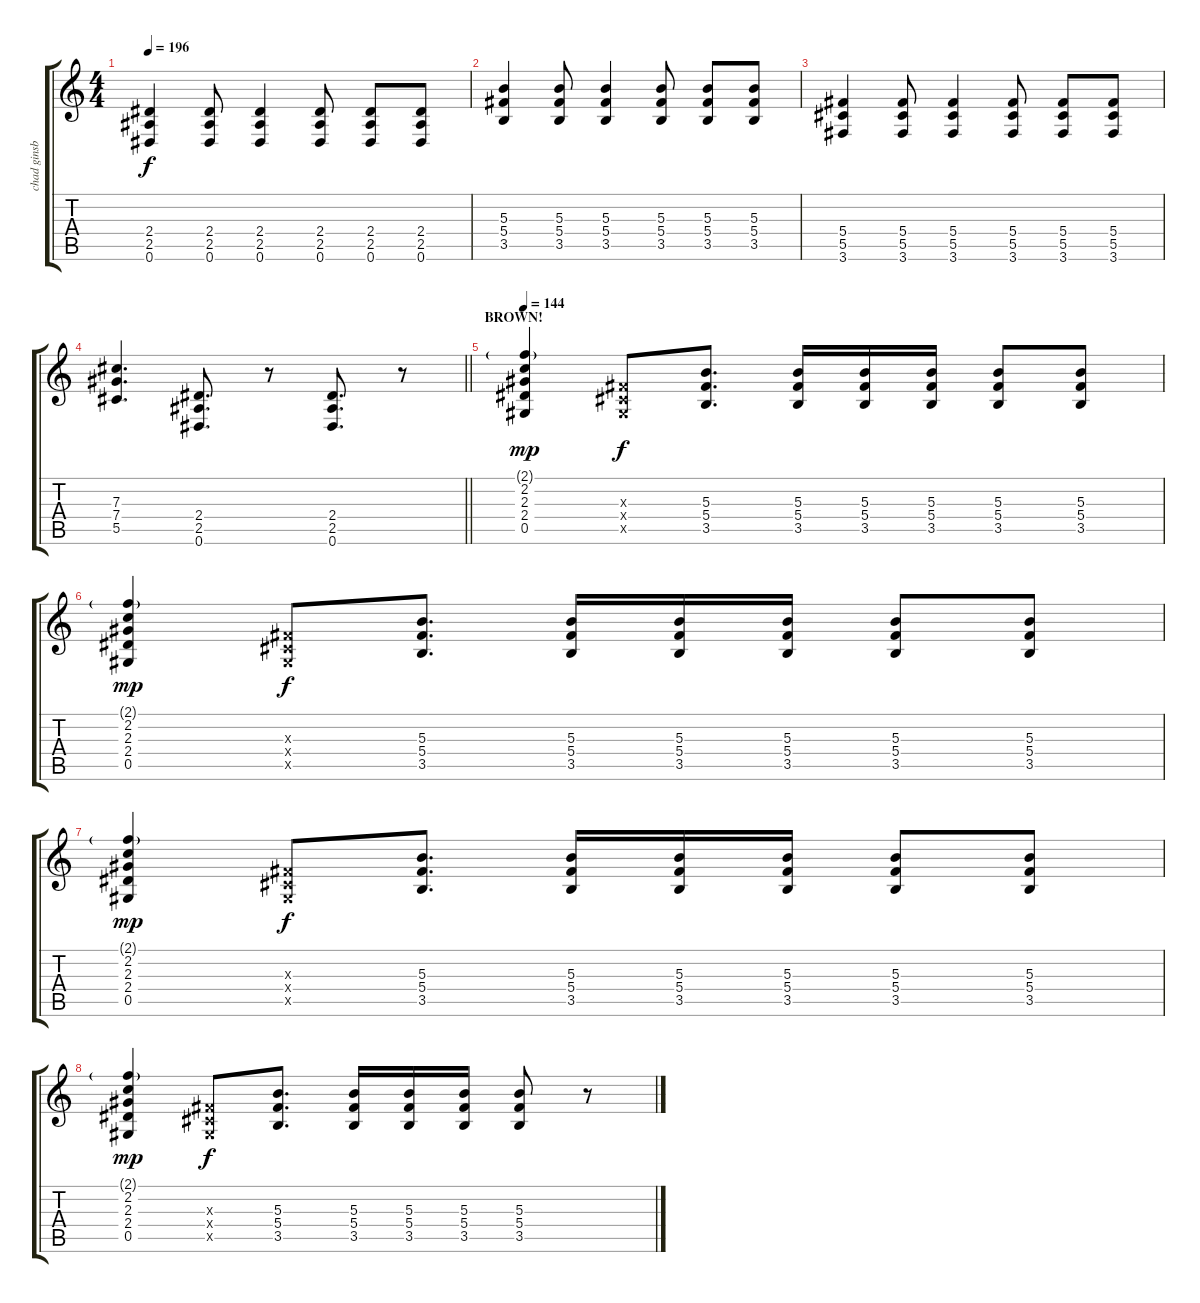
\track ("chad ginsburg" "chad ginsb") {instrument distortionguitar}
\staff {score tabs}
\tuning (Eb4 Bb3 Gb3 Db3 Ab2 Eb2) {hide}
\ts (4 4)
\tempo 196
\clef g2
\ks c
(2.4 2.5 0.6).4{dy f} (2.4 2.5 0.6).8 (2.4 2.5 0.6).4 (2.4 2.5 0.6).8 (2.4 2.5 0.6).8 (2.4 2.5 0.6).8 |
(5.3 5.4 3.5).4 (5.3 5.4 3.5).8 (5.3 5.4 3.5).4 (5.3 5.4 3.5).8 (5.3 5.4 3.5).8 (5.3 5.4 3.5).8 |
(5.4 5.5 3.6).4 (5.4 5.5 3.6).8 (5.4 5.5 3.6).4 (5.4 5.5 3.6).8 (5.4 5.5 3.6).8 (5.4 5.5 3.6).8 |
\barLineRight lightlight
(7.3 7.4 5.5).4{d} (2.4 2.5 0.6).8{d} r.8 (2.4 2.5 0.6).8{d} r.8 |
\section ("" "BROWN!")
\tempo 144
(2.1{g} 2.2 2.3 2.4 0.5).4{dy mp} (0.3{x} 0.4{x} 0.5{x}).8{dy f} (5.3 5.4 3.5).8{d} (5.3 5.4 3.5).16 (5.3 5.4 3.5).16 (5.3 5.4 3.5).16 (5.3 5.4 3.5).8 (5.3 5.4 3.5).8 |
(2.1{g} 2.2 2.3 2.4 0.5).4{dy mp} (0.3{x} 0.4{x} 0.5{x}).8{dy f} (5.3 5.4 3.5).8{d} (5.3 5.4 3.5).16 (5.3 5.4 3.5).16 (5.3 5.4 3.5).16 (5.3 5.4 3.5).8 (5.3 5.4 3.5).8 |
(2.1{g} 2.2 2.3 2.4 0.5).4{dy mp} (0.3{x} 0.4{x} 0.5{x}).8{dy f} (5.3 5.4 3.5).8{d} (5.3 5.4 3.5).16 (5.3 5.4 3.5).16 (5.3 5.4 3.5).16 (5.3 5.4 3.5).8 (5.3 5.4 3.5).8 |
(2.1{g} 2.2 2.3 2.4 0.5).4{dy mp} (0.3{x} 0.4{x} 0.5{x}).8{dy f} (5.3 5.4 3.5).8{d} (5.3 5.4 3.5).16 (5.3 5.4 3.5).16 (5.3 5.4 3.5).16 (5.3 5.4 3.5).8 r.8
